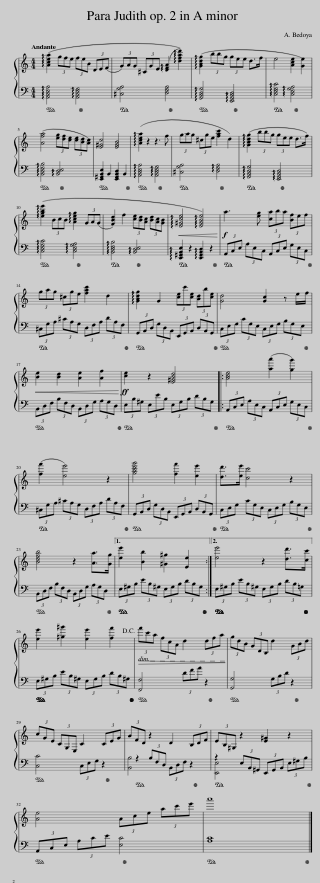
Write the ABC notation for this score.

X:1
%%score { 1 | ( 2 3 ) }
L:1/8
Q:1/4=92
M:4/4
I:linebreak $
K:C
V:1 treble
V:2 bass
V:3 bass
V:1
 (!arpeggio![Acea]2 (3gfe (3feB (3DE(F | (3G)AG (3^CGE (!arpeggio![DFA]2 !arpeggio![dfad']2)) | (!arpeggio![GBdg]2 (3bbg (3gee d>f | e4 [Ace]2 [Ge]2) |$ ([Afa]4 (3[eg][df][ce] (3[ce][Bd][Ac]) | %5
 [E^Gc]4 [EGB]4 | (!arpeggio![Acea]2 z2 z3 f | (3gag (3^cge [fac']2 d2) | (!arpeggio![GBdg]2 (3bbg (3gee d>f) |$ (!arpeggio![egbe']2 (3BcB !arpeggio![Aceg]2 (3GA(G | %10
 [FBd]2) f2 (3[ce][Bd][Ac] (3[Bd][Ac][GB] |!<(! !arpeggio![E^Gce]4 !arpeggio![EGBe]4)!<)! |!f! a3 [eg] (3[ca]ba (3[Bf]ef |$ (3gag (3^cge [fac']2 d2 | !arpeggio![GBdg]2 G2 (3[ce]c'[ce] (3[Bd]b[ce] | %15
 [Gd]4 [Gc]2 z e/f/ |$!<(! [Be]2 [Bd]2 [Ae]2 [Af]2!<)! |!ff! [ce]2 z2 [E^GBd]4 |: [Ace]4 ([aa']2 [gg']2) |$ ([ff']2 [ee']4) z2 | %20
 [gbd'g']4 [ff']2 [ee']2 | [dd']>[ee'] [cc']4 z2 |$ [Bdfb]4 z2 [Aa]>[Gg] |1 [ee']2 [Bb]2 [^G^g]2 [Ee]2 :|2 [ee']4 z2 [dd']>[cc'] ||$ %25
 [ee']2 [^g^g']2 [ee']2 [ff']2!D.C.! |!>(! (3f'c'a (3fcA d2 (3dfa!>)! | (3gdB (3GDB, d2 (3GBd |$ (3cGE (3CG,E, C2 (3CEG | (3BFD z2 D2 (3B,DF | %30
 (3EB,^G, z2 [E^G]2 z2 |$ [Ae]4 (3Ace (3ac'e' | a'8 |] %33
V:2
!ped! !arpeggio![A,,C,E,A,]4 !arpeggio![A,,C,E,G,]4!ped-up! |!ped! [^C,G,A,]4 [D,F,A,]4!ped-up! |!ped! !arpeggio![G,,B,,D,G,]4 !arpeggio![E,,G,,B,,D,]4!ped-up! |!ped! !arpeggio![C,E,G,C]4 !arpeggio![C,E,G,A,]4!ped-up! |$!ped! !arpeggio![B,,D,F,B,]4 !arpeggio![B,,D,E,]4!ped-up! | %5
!ped! [E,,^G,,B,,E,]2 B,,2 [E,,G,,B,,D,]2 B,,2!ped-up! |!ped! !arpeggio![A,,C,E,A,]4 !arpeggio![A,,C,E,G,]4!ped-up! |!ped! [^C,G,A,]4 !arpeggio![D,F,A,]4!ped-up! |!ped! !arpeggio![G,,B,,D,G,]4 !arpeggio![E,,G,,B,,D,]4!ped-up! |$!ped! !arpeggio![C,E,G,C]4 !arpeggio![C,E,G,A,]4!ped-up! | %10
!ped! !arpeggio![B,,D,F,B,]4 !arpeggio![B,,D,E,]4!ped-up! |!ped! !arpeggio![E,,^G,,B,,E,]2 z2 !arpeggio![E,,G,,B,,D,]2 z2!ped-up! |!ped! (3A,,C,E, (3A,E,C, (3A,,C,E, (3G,E,C,!ped-up! |$!ped! (3^C,G,A, (3^CA,G, (3D,F,A, (3DA,F,!ped-up! |!ped! (3G,,B,,D, (3G,D,B,, (3E,,G,,B,, (3D,B,,G,,!ped-up! | %15
!ped! (3C,E,G, (3CG,E, (3C,E,G, (3B,G,E,!ped-up! |$!ped! (3B,,D,F, (3B,F,D, (3B,,D,G, (3A,G,D,!ped-up! |!ped! (3E,B,^G, (3E,EB, (3E,G,B, (3DB,G,!ped-up! |:!ped! (3A,,C,E, (3A,E,C, (3A,,C,E, (3G,E,C,!ped-up! |$!ped! (3^C,G,A, (3^CA,G, (3D,F,A, (3DA,F,!ped-up! | %20
!ped! (3G,,B,,D, (3G,D,B,, (3E,,G,,B,, (3D,B,,G,,!ped-up! |!ped! (3C,E,G, (3CG,E, (3C,E,G, (3B,G,E,!ped-up! |$!ped! (3B,,D,F, (3B,F,D, (3B,,D,G, (3A,G,D,!ped-up! |1!ped! (3E,^G,B, (3EB,^G, (3E,G,B, (3DB,G,!ped-up! :|2!ped! (3E,^G,B, (3EB,^G, (3E,G,B, (3DB,=G,!ped-up! ||$ %25
!ped! (3E,^G,B, (3EB,^G, (3E,G,B, (3DB,^G,!ped-up! |!ped! [F,,F,]4 (3DFA z2!ped-up! |!ped! [G,,G,]4 (3G,B,D z2!ped-up! |$!ped! [C,C]4 (3C,E,G, z2!ped-up! |!ped! z2 (3B,F,D, (3B,,D,F, z2!ped-up! | %30
!ped! z2 (3E,B,,^G,, (3E,,G,,B,, (3E,^G,B,!ped-up! |$!ped! (3A,,C,E, (3A,CE [E,C]4!ped-up! |!ped! [A,C]8!ped-up! |] %33
V:3
 x8 | x8 | x8 | x8 |$ x8 | %5
 x8 | x8 | x8 | x8 |$ x8 | %10
 x8 | x8 | x8 |$ x8 | x8 | %15
 x8 |$ x8 | x8 |: x8 |$ x8 | %20
 x8 | x8 |$ x8 |1 x8 :|2 x8 ||$ %25
 x8 | x8 | x8 |$ x8 | [B,,B,]4 x4 | %30
 [E,,E,]4 x4 |$ x8 | x8 |] %33
